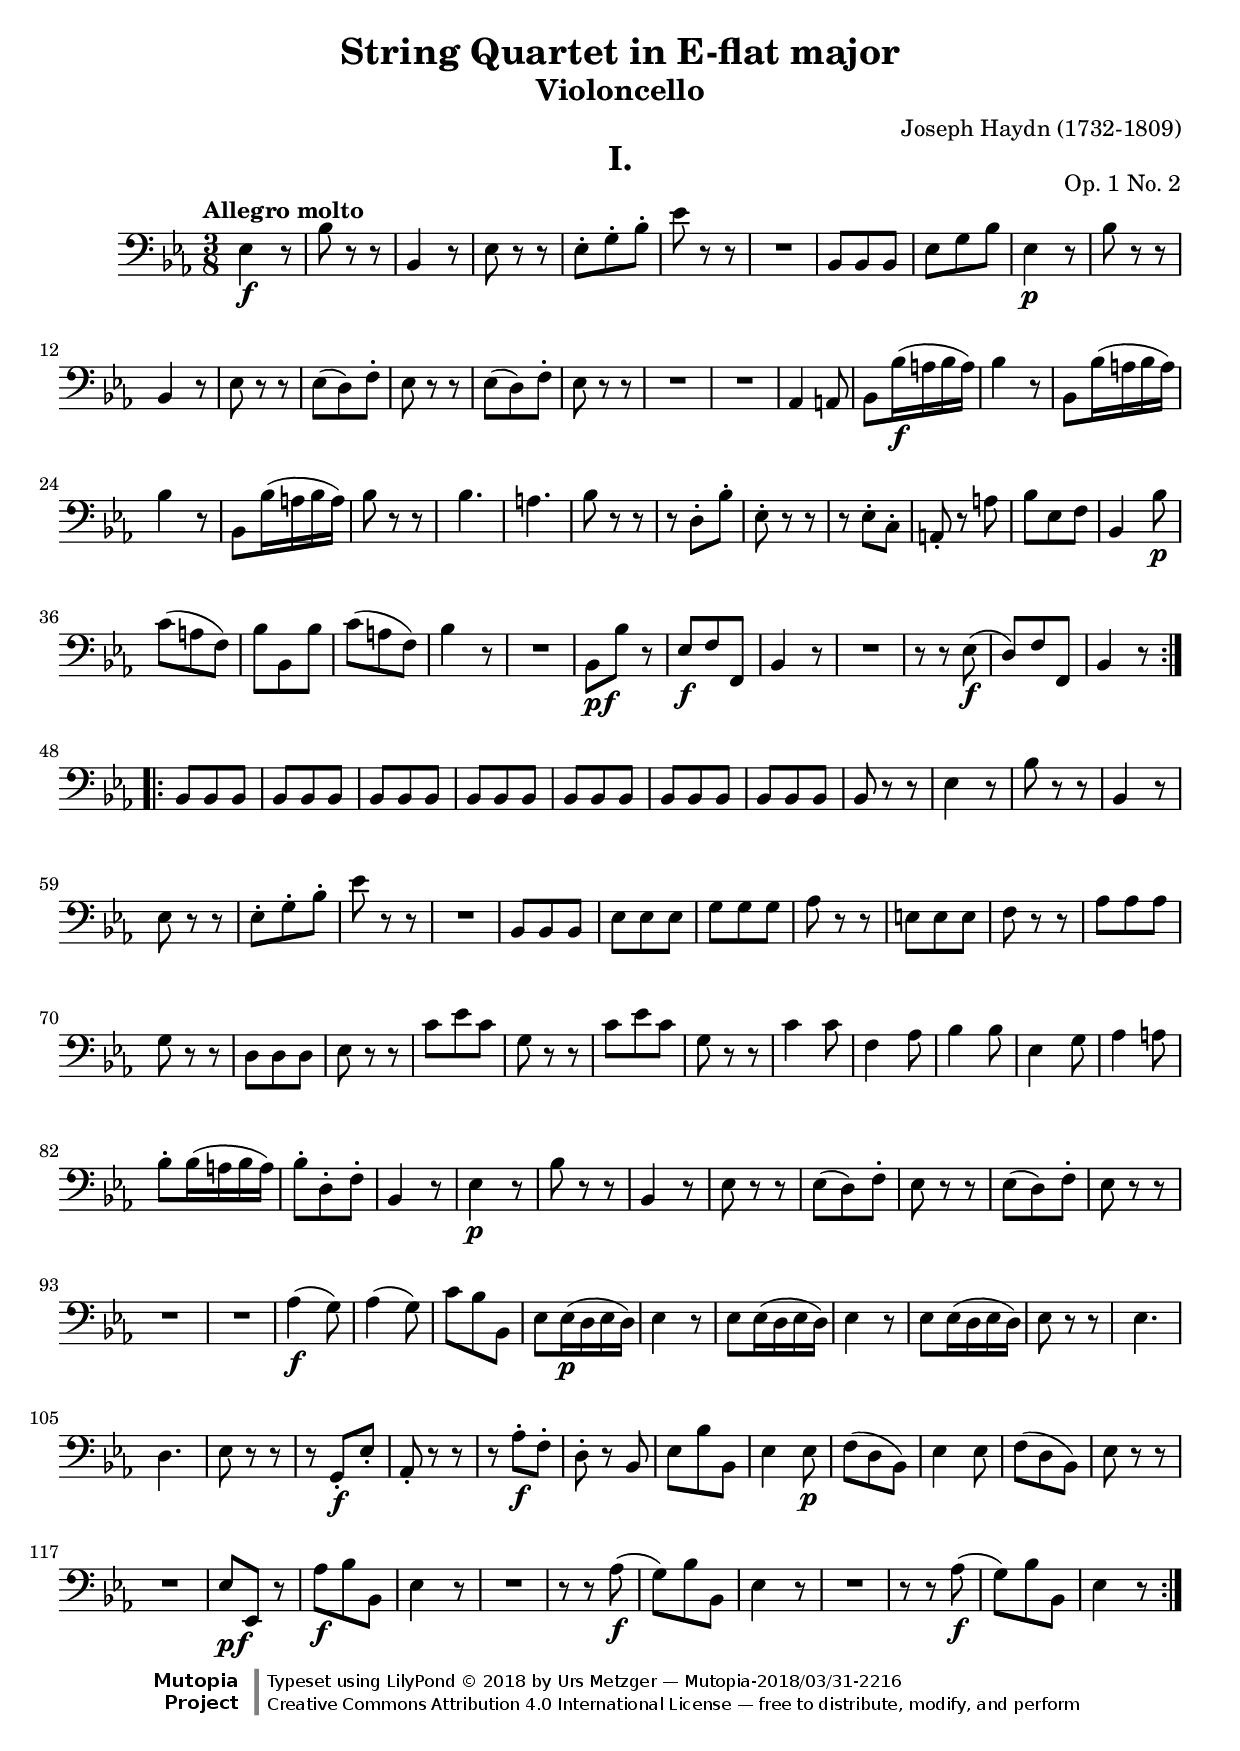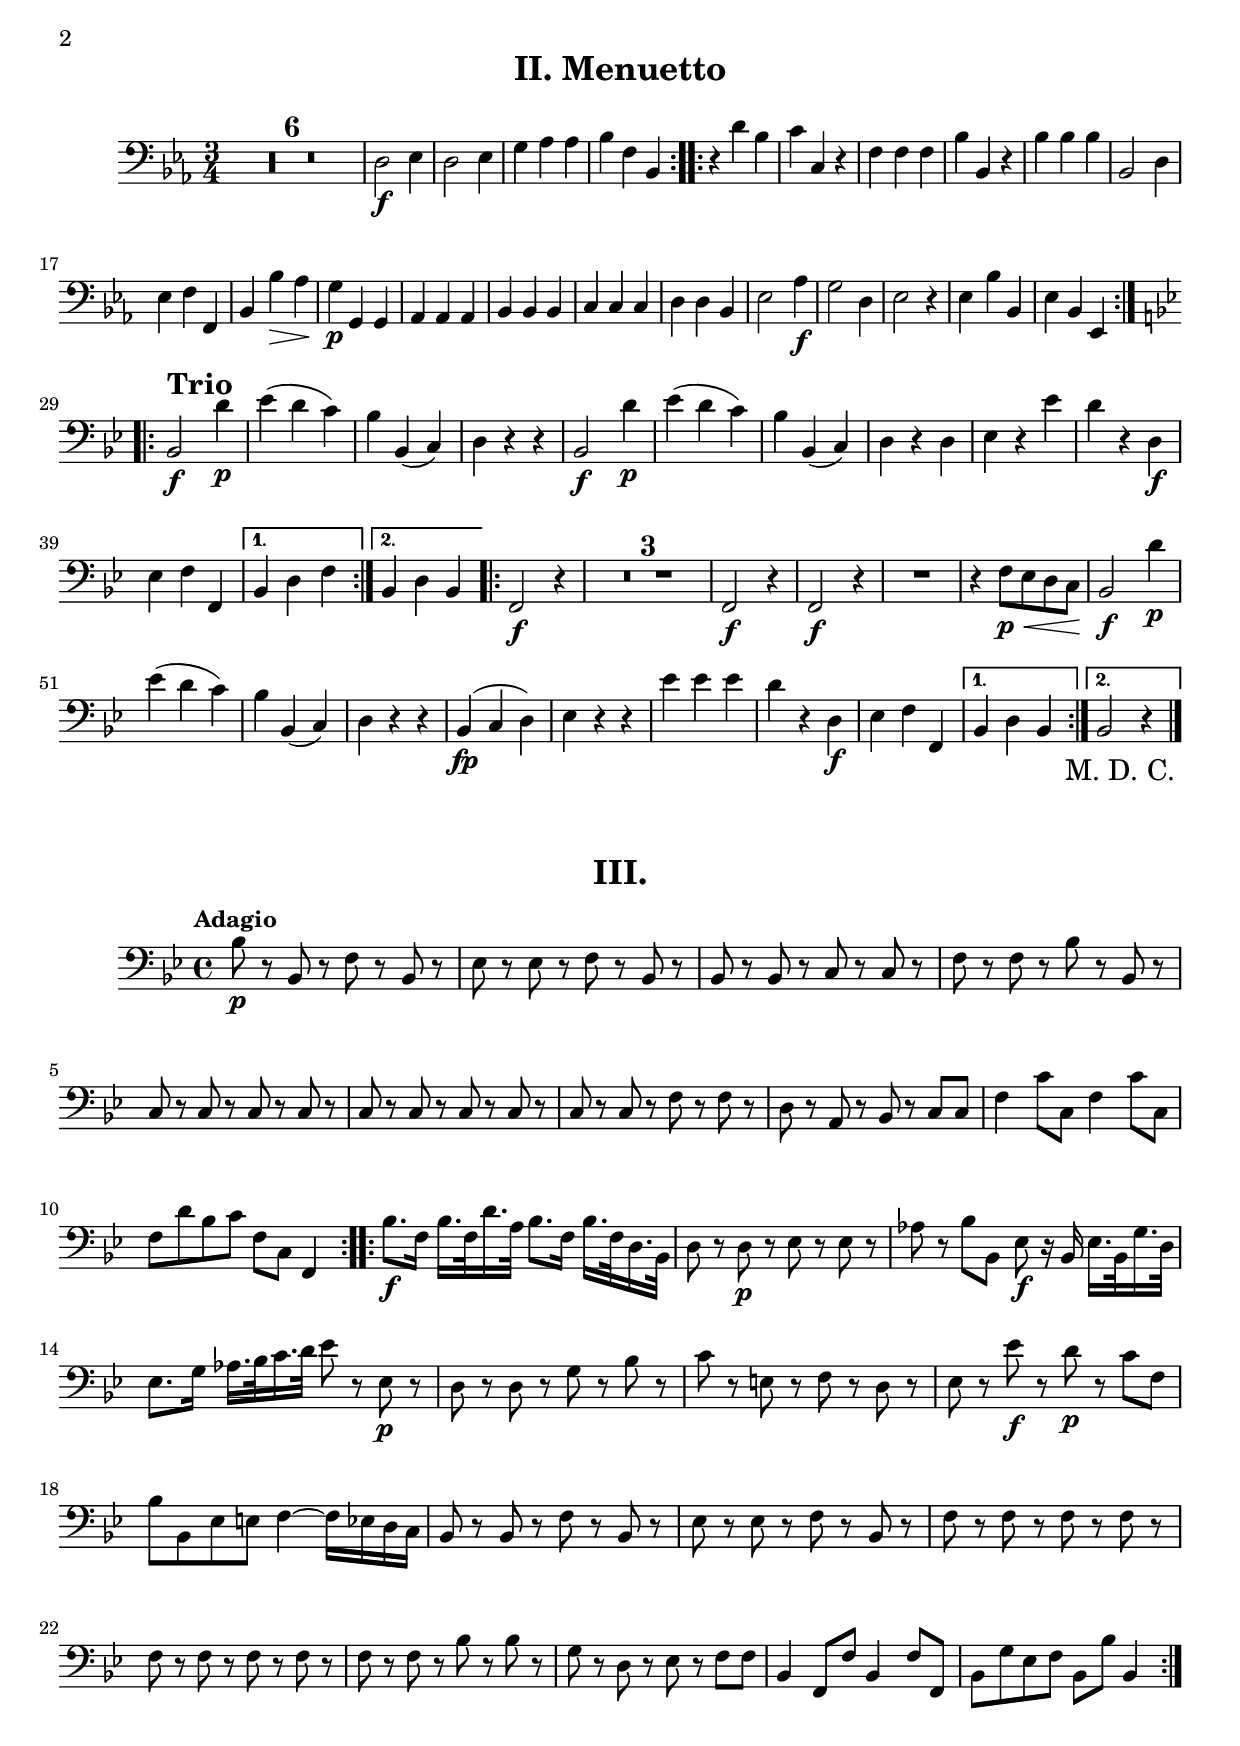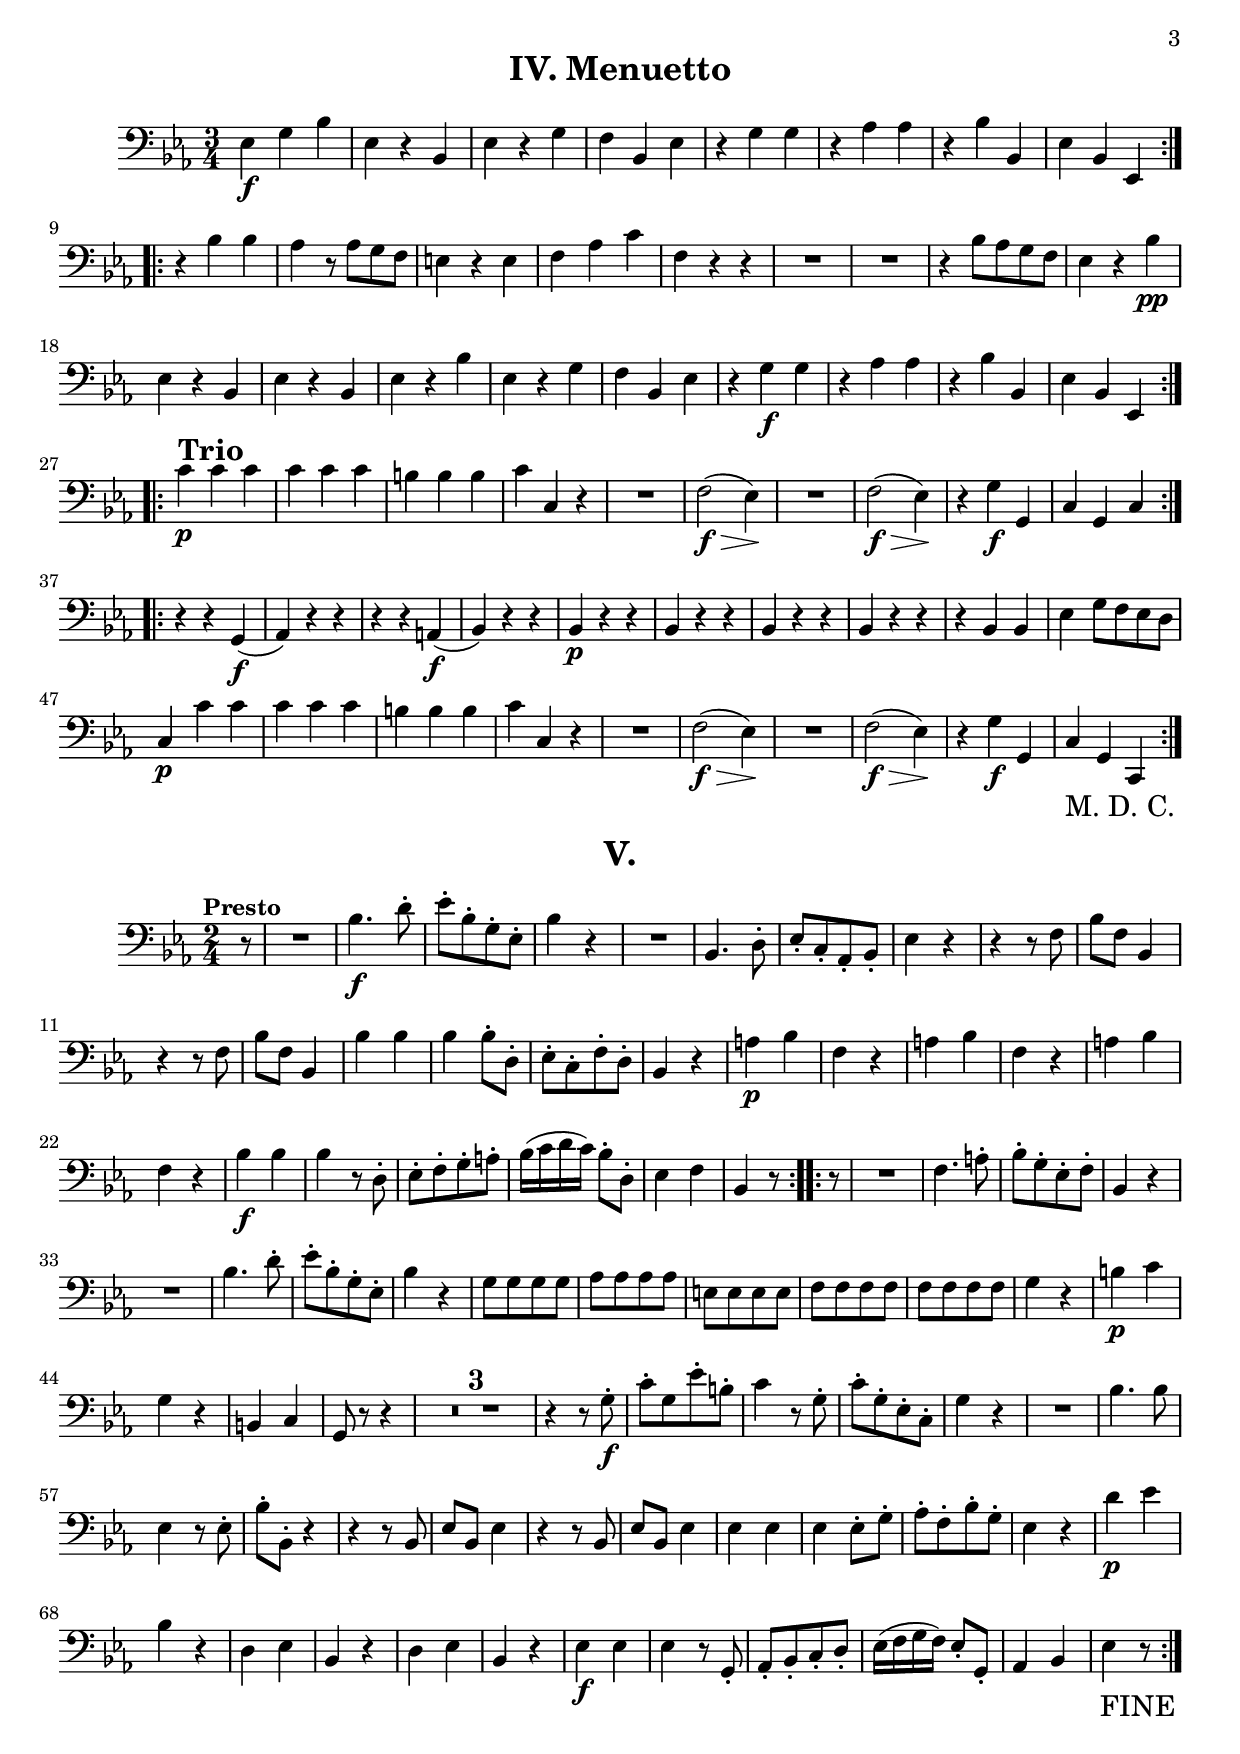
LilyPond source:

\version "2.18.2"
\language "deutsch"

\paper {
  ragged-bottom = ##f
  ragged-last-bottom = ##f
}

\include "../header.ily"
\header {
  subtitle = \markup { \abs-fontsize #14 "Violoncello" }
}
\include "../defs.ily"
\version "2.18.2"

Cello_a = \relative es {
  \global_a
  \clef bass
  \repeat volta 2 {
    es4 \f r8
    b'8 r r
    b,4 r8
    es8 r r
    \barNumberCheck 5
    es8-. g-. b-.
    es8 r r
    R4.
    b,8 b b
    es8 g b
    \barNumberCheck 10
    es,4 \p r8
    b'8 r r
    b,4 r8
    es8 r r
    es8( d) f-.
    \barNumberCheck 15
    es8 r r
    es8( d) f-.
    es8 r r
    R4.
    R4.
    \barNumberCheck 20
    as,4 a8
    b8 b'16( \f a b a)
    b4 r8
    b,8 b'16( a b a)
    b4 r8
    \barNumberCheck 25
    b,8 b'16( a b a)
    b8 r r
    b4.
    a4.
    b8 r r
    \barNumberCheck 30
    r8 d,-. b'-.
    es,8-. r r
    r8 es-. c-.
    a8-. r a'
    b8 es, f
    \barNumberCheck 35
    b,4 b'8 \p
    c8( a f)
    b8 b, b'
    c8( a f)
    b4 r8
    \barNumberCheck 40
    R4.
    b,8 \pf b' r
    es,8 \f f f,
    b4 r8
    R4.
    \barNumberCheck 45
    r8 r es( \f
    d8) f f,
    b4 r8
  }
  \repeat volta 2 {
    b8 b b
    b8 b b
    \barNumberCheck 50
    b8 b b
    b8 b b
    b8 b b
    b8 b b
    b8 b b
    \barNumberCheck 55
    b8 r r
    es4 r8
    b'8 r r
    b,4 r8
    es8 r r
    \barNumberCheck 60
    es8-. g-. b-.
    es8 r r
    R4.
    b,8 b b
    es8 es es
    \barNumberCheck 65
    g8 g g
    as8 r r
    e8 e e
    f8 r r
    as8 as as
    \barNumberCheck 70
    g8 r r
    d8 d d
    es8 r r
    c'8 es c
    g8 r r
    \barNumberCheck 75
    c8 es c
    g8 r r
    c4 c8
    f,4 as8
    b4 b8
    \barNumberCheck 80
    es,4 g8
    as4 a8
    b8-. b16( a b a)
    b8-. d,-. f-.
    b,4 r8
    \barNumberCheck 85
    es4 \p r8
    b'8 r r
    b,4 r8
    es8 r r
    es8( d) f-.
    \barNumberCheck 90
    es8 r r
    es8( d) f-.
    es8 r r
    R4.
    R4.
    \barNumberCheck 95
    as4( \f g8)
    as4( g8)
    c8 b b,
    es8 es16( \p d es d)
    es4 r8
    \barNumberCheck 100
    es8 es16( d es d)
    es4 r8
    es8 es16( d es d)
    es8 r r
    es4.
    \barNumberCheck 105
    d4.
    es8 r r
    r8 g,-. \f es'-.
    as,8-. r r
    r8 as'-. \f f-.
    \barNumberCheck 110
    d8-. r b
    es8 b' b,
    es4 es8 \p
    f8( d b)
    es4 es8
    \barNumberCheck 115
    f8( d b)
    es8 r r
    R4.
    es8 \pf es, r
    as'8 \f b b,
    \barNumberCheck 120
    es4 r8
    R4.
    r8 r as( \f
    g8) b b,
    es4 r8
    \barNumberCheck 125
    R4.
    r8 r as( \f
    g8) b b,
    es4 r8
  }
}

\version "2.18.2"

Cello_b = \relative d {
  \global_b
  \clef bass
  \compressFullBarRests
  \repeat volta 2 {
    R2. * 6
    d2 \f es4
    d2 es4
    g4 as as
    \barNumberCheck 10
    b4 f b,
  }
  \repeat volta 2 {
    r4 d' b
    c4 c, r
    f4 f f
    b4 b, r
    \barNumberCheck 15
    b'4 b b
    b,2 d4
    es4 f f,
    b4 b' \> as
    g4 \p g, g
    \barNumberCheck 20
    as4 as as
    b4 b b
    c4 c c
    d4 d b
    es2 as4 \f
    \barNumberCheck 25
    g2 d4
    es2 r4
    es4 b' b,
    es4 b es,
  }
  \break
  \repeat volta 2 {
    \key b \major
    \tempoTrio
    b'2 \f d'4 \p
    \barNumberCheck 30
    es4( d c)
    b4 b,( c)
    d4 r r
    b2 \f d'4 \p
    es4( d c)
    \barNumberCheck 35
    b4 b,( c)
    d4 r d
    es4 r es'
    d4 r d, \f
    es4 f f,
    \barNumberCheck 40
  }
  \alternative {
    { b4 d f }
    { b,4 d b }
  }
  \repeat volta 2 {
    f2 \f r4
    R2. * 3
    f2 \f r4
    f2 \f r4
    R2.
    r4 f'8 \p \< es d c
    \barNumberCheck 50
    b2 \f d'4 \p
    es4( d c)
    b4 b,( c)
    d4 r r
    b4( \fp c d)
    \barNumberCheck 55
    es4 r r
    es'4 es es
    d4 r d, \f
    es4 f f,
  }
  \alternative {
    { b4 d b }
    { b2 r4 \mdc }
  } \bar "|."
}

\version "2.18.2"

Cello_c = \relative b {
  \global_c
  \clef bass
  \repeat volta 2 {
    b8 \p r b, r f' r b, r
    es8 r es r f r b, r
    b8 r b r c r c r
    f8 r f r b r b, r
    \barNumberCheck 5
    c8 r c r c r c r
    c8 r c r c r c r
    c8 r c r f r f r
    d8 r a r b r c c
    f4 c'8 c, f4 c'8 c,
    \barNumberCheck 10
    f8 d' b c f, c f,4
  }
  \repeat volta 2 {
    b'8. \f f16 b16. f32 d'16. a32 b8. f16 b16. f32 d16. b32
    d8 r d \p r es r es r
    as8 r b b, es \f r16 b es16. b32 g'16. d32
    es8. g16 as16. b32 c16. d32 es8 r es, \p r
    \barNumberCheck 15
    d8 r d r g r b r
    c8 r e, r f r d r
    es r es' \f r d \p r c f,
    b8 b, es e f4~ f16 es d c
    b8 r b r f' r b, r
    \barNumberCheck 20
    es8 r es r f r b, r
    f'8 r f r f r f r
    f8 r f r f r f r
    f8 r f r b r b r
    g8 r d r es r f f
    \barNumberCheck 25
    b,4 f8 f' b,4 f'8 f,
    b8 g' es f b, b' b,4
  }
}

\version "2.18.2"

Cello_d = \relative es {
  \global_d
  \clef bass
  \repeat volta 2 {
    es4 \f g b
    es,4 r b
    es4 r g
    f4 b, es
    \barNumberCheck 5
    r4 g g
    r4 as as
    r4 b b,
    es4 b es,
  }
  \repeat volta 2 {
    r4 b'' b
    \barNumberCheck 10
    as4 r8 as g f
    e4 r e
    f4 as c
    f,4 r r
    R2.
    \barNumberCheck 15
    R2.
    r4 b8 as g f
    es4 r b' \pp
    es,4 r b
    es4 r b
    \barNumberCheck 20
    es4 r b'
    es,4 r g
    f4 b, es
    r4 g \f g
    r as as
    \barNumberCheck 25
    r4 b b,
    es4 b es,
  }
  \break
  \repeat volta 2 {
    \tempoTrio
    c''4 \p c c
    c4 c c
    h4 h h
    \barNumberCheck 30
    c4 c, r
    R2.
    f2( \f \> es4) \!
    R2.
    f2( \f \> es4) \!
    \barNumberCheck 35
    r4 g \f g,
    c4 g c
  }
  \repeat volta 2 {
    r4 r g( \f
    as4) r r
    r4 r a( \f
    \barNumberCheck 40
    b4) r r
    b4 \p r r
    b4 r r
    b4 r r
    b4 r r
    \barNumberCheck 45
    r4 b b
    es4 g8 f es d
    c4 \p c' c
    c4 c c
    h4 h h
    \barNumberCheck 50
    c4 c, r
    R2.
    f2( \f \> es4) \!
    R2.
    f2( \f \> es4) \!
    \barNumberCheck 55
    r4 g \f g,
    c4 g c, \mdc
  }
}

\version "2.18.2"

Cello_e = \relative b {
  \global_e
  \clef bass
  \compressFullBarRests
  \repeat volta 2 {
    r8
    R2
    b4. \f d8-.
    es8-. b-. g-. es-.
    b'4 r
    \barNumberCheck 5
    R2
    b,4. d8-.
    es8-. c-. as-. b-.
    es4 r
    r4 r8 f
    \barNumberCheck 10
    b8 f b,4
    r4 r8 f'
    b8 f b,4
    b'4 b
    b4 b8-. d,-.
    \barNumberCheck 15
    es8-. c-. f-. d-.
    b4 r
    a'4 \p b
    f4 r
    a4 b
    \barNumberCheck 20
    f4 r
    a4 b
    f4 r
    b4 \f b
    b4 r8 d,-.
    \barNumberCheck 25
    es8-. f-.g-.a-.
    b16( c d c) b8-. d,-.
    es4 f
    b,4 r8
  }
  \repeat volta 2 {
    r8
    R2
    \barNumberCheck 30
    f'4. a8-.
    b8-. g-. es-. f-.
    b,4 r
    R2
    b'4. d8-.
    \barNumberCheck 35
    es8-. b-. g-. es-.
    b'4 r
    g8 g g g
    as as as as
    e e e e
    \barNumberCheck 40
    f f f f
    f f f f
    g4 r
    h4 \p c
    g4 r
    \barNumberCheck 45
    h,4 c
    g8 r r4
    R2 * 3
    \barNumberCheck 50
    r4 r8 g'-. \f
    c8-. g es'-. h-.
    c4 r8 g-.
    c8-. g-. es-. c-.
    g'4 r
    \barNumberCheck 55
    R2
    b4. b8
    es,4 r8 es-.
    b'8-. b,-. r4
    r4 r8 b
    \barNumberCheck 60
    es8 b es4
    r4 r8 b
    es8 b es4
    es4 es
    es4 es8-. g-.
    \barNumberCheck 65
    as8-. f-. b-. g-.
    es4 r
    d'4 \p es
    b4 r
    d,4 es
    \barNumberCheck 70
    b4 r
    d4 es
    b4 r
    es4 \f es
    es4 r8 g,-.
    \barNumberCheck 75
    as8-. b-. c-. d-.
    es16( f g f) es8-. g,-.
    as4 b
    es4 r8 \fine
  }
}


\score {
  \Cello_a
  \header {
    piece = \markup { \fill-line { \center-column { \abs-fontsize #16 \bold \raise #2 { "I." } } } }
  }
  \layout { indent = 10 \mm }
}

\pageBreak

\score {
  \Cello_b
  \header {
    opus = " "
    piece = \markup { \fill-line { \center-column { \abs-fontsize #16 \bold \raise #3 { "II. Menuetto" } } } }
  }
  \layout { indent = 10 \mm }
}

\score {
  \Cello_c
  \header {
    opus = " "
    piece = \markup { \fill-line { \center-column { \abs-fontsize #16 \bold \raise #2 { "III." } } } }
  }
  \layout { indent = 10 \mm }
}

\pageBreak

\score {
  \Cello_d
  \header {
    opus = " "
    piece = \markup { \fill-line { \center-column { \abs-fontsize #16 \bold \raise #3 { "IV. Menuetto" } } } }
  }
  \layout { indent = 10 \mm }
}

\score {
  \Cello_e
  \header {
    opus = " "
    piece = \markup { \fill-line { \center-column { \abs-fontsize #16 \bold \raise #2 { "V." } } } }
  }
  \layout { indent = 10 \mm }
}